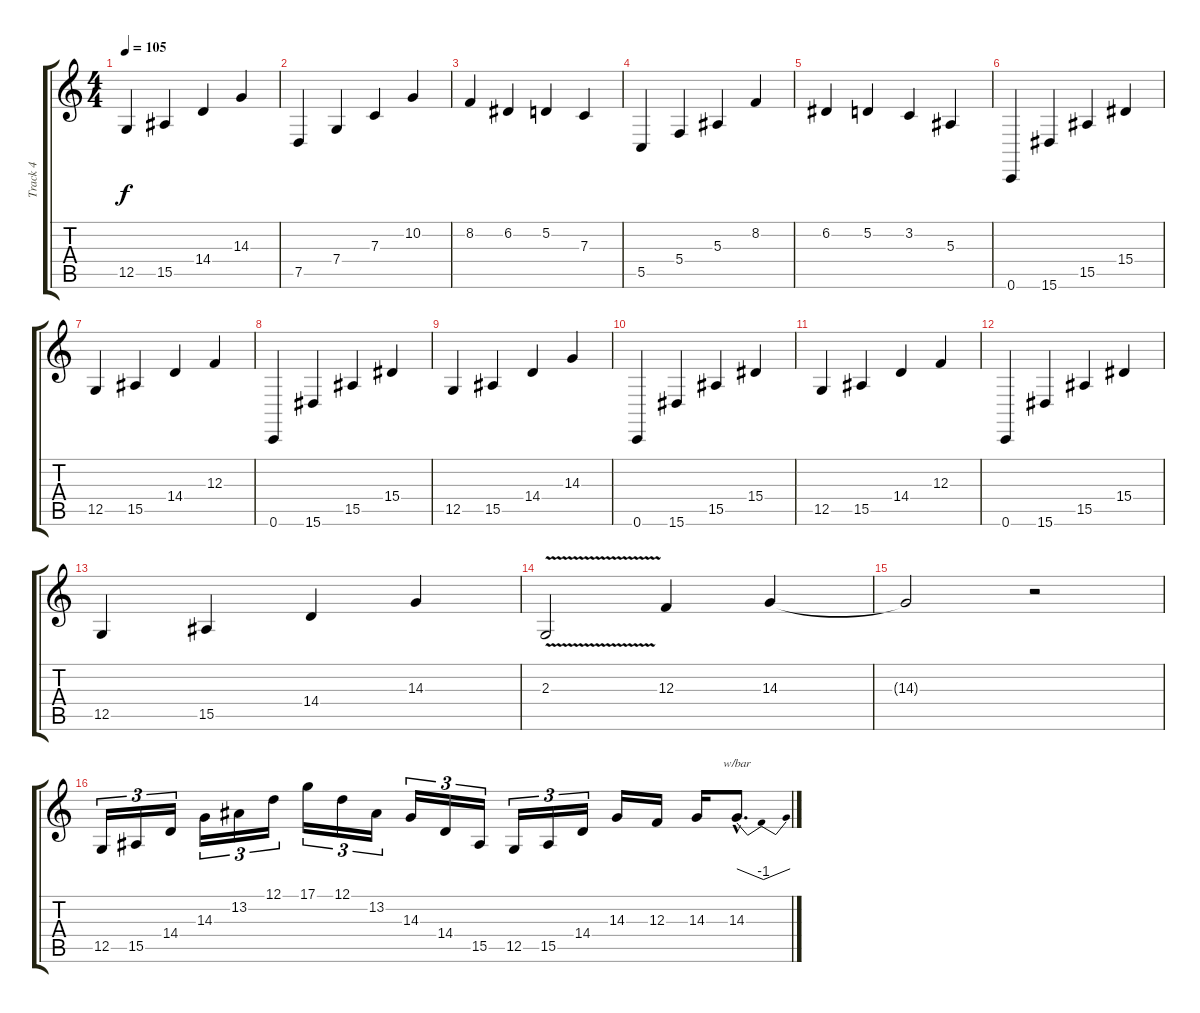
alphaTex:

\track ("Track 4" "Track 4") {instrument harpsichord}
\staff {score tabs}
\tuning (D4 A3 F3 C3 G2 C2) {hide}
\ts (4 4)
\tempo 105
\clef g2
\ks c
12.5.4{dy f} 15.5.4 14.4.4 14.3.4 |
7.5.4 7.4.4 7.3.4 10.2.4 |
8.2.4 6.2.4 5.2.4 7.3.4 |
5.5.4 5.4.4 5.3.4 8.2.4 |
6.2.4 5.2.4 3.2.4 5.3.4 |
0.6.4 15.6.4 15.5.4 15.4.4 |
12.5.4 15.5.4 14.4.4 12.3.4 |
0.6.4 15.6.4 15.5.4 15.4.4 |
12.5.4 15.5.4 14.4.4 14.3.4 |
0.6.4 15.6.4 15.5.4 15.4.4 |
12.5.4 15.5.4 14.4.4 12.3.4 |
0.6.4 15.6.4 15.5.4 15.4.4 |
12.5.4 15.5.4 14.4.4 14.3.4 |
2.3{v}.2 12.3.4 14.3.4 |
14.3{t}.2 r.2 |
12.5.16{tu (3 2)} 15.5.16{tu (3 2)} 14.4.16{tu (3 2)} 14.3.16{tu (3 2)} 13.2.16{tu (3 2)} 12.1.16{tu (3 2)} 17.1.16{tu (3 2)} 12.1.16{tu (3 2)} 13.2.16{tu (3 2)} 14.3.16{tu (3 2)} 14.4.16{tu (3 2)} 15.5.16{tu (3 2)} 12.5.16{tu (3 2)} 15.5.16{tu (3 2)} 14.4.16{tu (3 2)} 14.3.16 12.3.16 14.3.16 14.3{hac}.8{d tbe (dip default 0 0 30 -4 60 0)}
